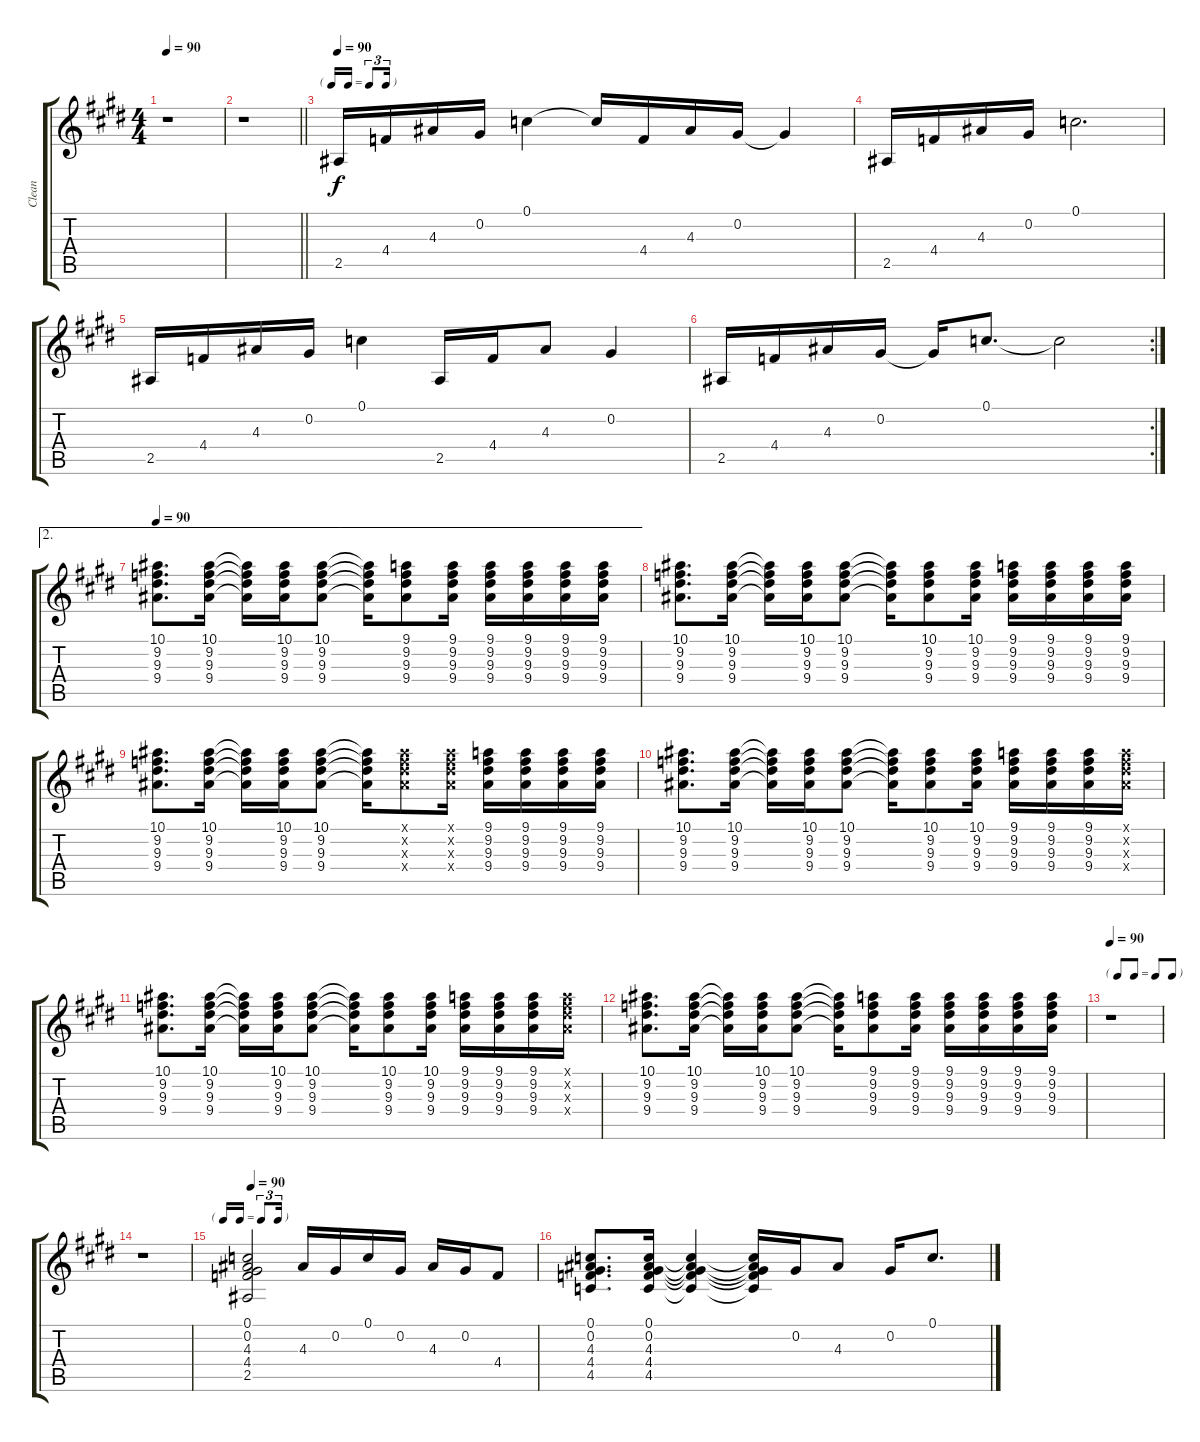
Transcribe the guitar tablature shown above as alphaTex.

\track ("Clean" "Clean") {instrument electricguitarclean}
\staff {score tabs}
\tuning (C4 Ab3 Gb3 Db3 Ab2 Eb2) {hide}
\ts (4 4)
\tempo 90
\clef g2
\ks c#minor
r.1{dy f} |
\barLineRight lightlight
r.1 |
\tf triplet16th
\tempo 90
2.5.16 4.4.16 4.3.16 0.2.16 0.1.4 0.1{t}.16 4.4.16 4.3.16 0.2.16 0.2{t}.4 |
2.5.16 4.4.16 4.3.16 0.2.16 0.1.2{d} |
2.5.16 4.4.16 4.3.16 0.2.16 0.1.4 2.5.16 4.4.16 4.3.8 0.2.4 |
\rc 2
2.5.16 4.4.16 4.3.16 0.2.16 0.2{t}.16 0.1.8{d} 0.1{t}.2 |
\ae 2
\tempo 90
(10.1 9.2 9.3 9.4).8{d} (10.1 9.2 9.3 9.4).16 (10.1{t} 9.2{t} 9.3{t} 9.4{t}).16 (10.1 9.2 9.3 9.4).16 (10.1 9.2 9.3 9.4).8 (10.1{t} 9.2{t} 9.3{t} 9.4{t}).16 (9.1 9.2 9.3 9.4).8 (9.1 9.2 9.3 9.4).16 (9.1 9.2 9.3 9.4).16 (9.1 9.2 9.3 9.4).16 (9.1 9.2 9.3 9.4).16 (9.1 9.2 9.3 9.4).16 |
(10.1 9.2 9.3 9.4).8{d} (10.1 9.2 9.3 9.4).16 (10.1{t} 9.2{t} 9.3{t} 9.4{t}).16 (10.1 9.2 9.3 9.4).16 (10.1 9.2 9.3 9.4).8 (10.1{t} 9.2{t} 9.3{t} 9.4{t}).16 (10.1 9.2 9.3 9.4).8 (10.1 9.2 9.3 9.4).16 (9.1 9.2 9.3 9.4).16 (9.1 9.2 9.3 9.4).16 (9.1 9.2 9.3 9.4).16 (9.1 9.2 9.3 9.4).16 |
(10.1 9.2 9.3 9.4).8{d} (10.1 9.2 9.3 9.4).16 (10.1{t} 9.2{t} 9.3{t} 9.4{t}).16 (10.1 9.2 9.3 9.4).16 (10.1 9.2 9.3 9.4).8 (10.1{t} 9.2{t} 9.3{t} 9.4{t}).16 (10.1{x} 9.2{x} 9.3{x} 9.4{x}).8 (10.1{x} 9.2{x} 9.3{x} 9.4{x}).16 (9.1 9.2 9.3 9.4).16 (9.1 9.2 9.3 9.4).16 (9.1 9.2 9.3 9.4).16 (9.1 9.2 9.3 9.4).16 |
(10.1 9.2 9.3 9.4).8{d} (10.1 9.2 9.3 9.4).16 (10.1{t} 9.2{t} 9.3{t} 9.4{t}).16 (10.1 9.2 9.3 9.4).16 (10.1 9.2 9.3 9.4).8 (10.1{t} 9.2{t} 9.3{t} 9.4{t}).16 (10.1 9.2 9.3 9.4).8 (10.1 9.2 9.3 9.4).16 (9.1 9.2 9.3 9.4).16 (9.1 9.2 9.3 9.4).16 (9.1 9.2 9.3 9.4).16 (9.1{x} 9.2{x} 9.3{x} 9.4{x}).16 |
(10.1 9.2 9.3 9.4).8{d} (10.1 9.2 9.3 9.4).16 (10.1{t} 9.2{t} 9.3{t} 9.4{t}).16 (10.1 9.2 9.3 9.4).16 (10.1 9.2 9.3 9.4).8 (10.1{t} 9.2{t} 9.3{t} 9.4{t}).16 (10.1 9.2 9.3 9.4).8 (10.1 9.2 9.3 9.4).16 (9.1 9.2 9.3 9.4).16 (9.1 9.2 9.3 9.4).16 (9.1 9.2 9.3 9.4).16 (9.1{x} 9.2{x} 9.3{x} 9.4{x}).16 |
(10.1 9.2 9.3 9.4).8{d} (10.1 9.2 9.3 9.4).16 (10.1{t} 9.2{t} 9.3{t} 9.4{t}).16 (10.1 9.2 9.3 9.4).16 (10.1 9.2 9.3 9.4).8 (10.1{t} 9.2{t} 9.3{t} 9.4{t}).16 (9.1 9.2 9.3 9.4).8 (9.1 9.2 9.3 9.4).16 (9.1 9.2 9.3 9.4).16 (9.1 9.2 9.3 9.4).16 (9.1 9.2 9.3 9.4).16 (9.1 9.2 9.3 9.4).16 |
\tf none
\tempo 90
r.1 |
r.1 |
\tf triplet16th
\tempo 90
(0.1 0.2 4.3 4.4 2.5).2 4.3.16 0.2.16 0.1.16 0.2.16 4.3.16 0.2.16 4.4.8 |
(0.1 0.2 4.3 4.4 4.5).8{d} (0.1 0.2 4.3 4.4 4.5).16 (0.1{t} 0.2{t} 4.3{t} 4.4{t} 4.5{t}).4 (0.1{t} 0.2{t} 4.3{t} 4.4{t} 4.5{t}).16 0.2.16 4.3.8 0.2.16 0.1.8{d}
